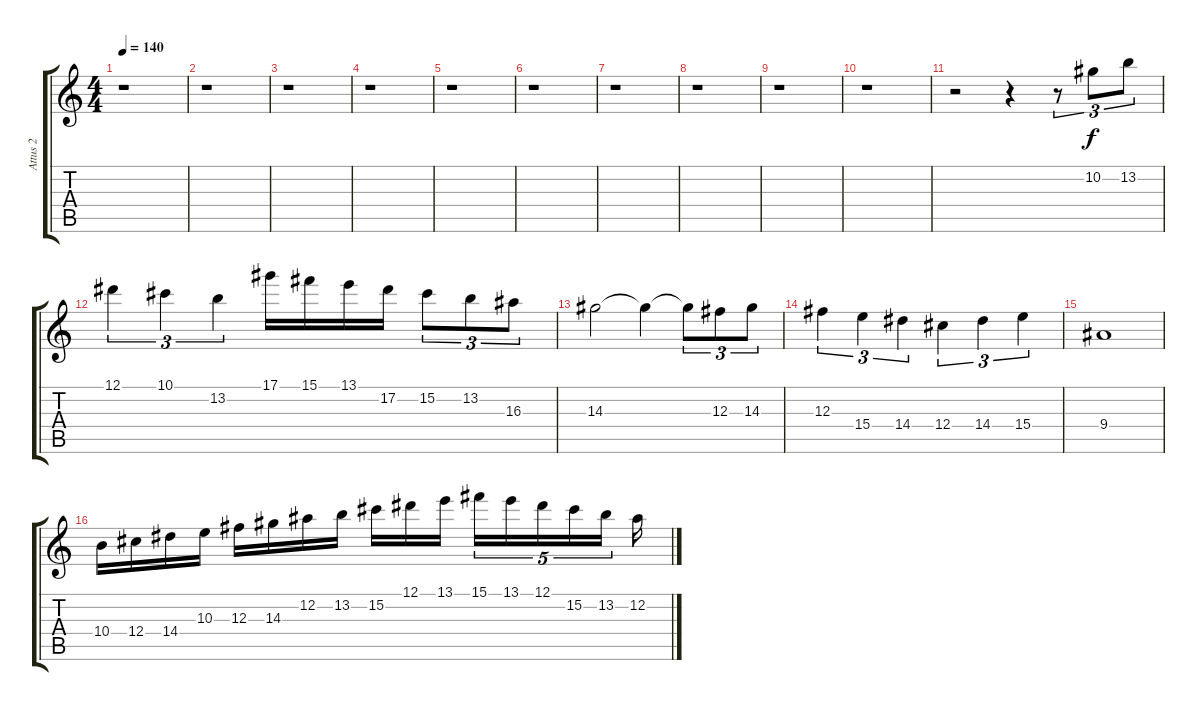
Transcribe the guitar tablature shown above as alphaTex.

\track ("Attus 2" "Attus 2") {instrument overdrivenguitar}
\staff {score tabs}
\tuning (Eb4 Bb3 Gb3 Db3 Ab2 Eb2) {hide}
\ts (4 4)
\tempo 140
\clef g2
\ks c
r.1{dy f} |
r.1 |
r.1 |
r.1 |
r.1 |
r.1 |
r.1 |
r.1 |
r.1 |
r.1 |
r.2 r.4 r.8{tu (3 2)} 10.2.8{tu (3 2)} 13.2.8{tu (3 2)} |
12.1.4{tu (3 2)} 10.1.4{tu (3 2)} 13.2.4{tu (3 2)} 17.1.16 15.1.16 13.1.16 17.2.16 15.2.8{tu (3 2)} 13.2.8{tu (3 2)} 16.3.8{tu (3 2)} |
14.3.2 14.3{t}.4 14.3{t}.8{tu (3 2)} 12.3.8{tu (3 2)} 14.3.8{tu (3 2)} |
12.3.4{tu (3 2)} 15.4.4{tu (3 2)} 14.4.4{tu (3 2)} 12.4.4{tu (3 2)} 14.4.4{tu (3 2)} 15.4.4{tu (3 2)} |
9.4.1 |
10.4.16 12.4.16 14.4.16 10.3.16 12.3.16 14.3.16 12.2.16 13.2.16 15.2.16 12.1.16 13.1.16 15.1.16{tu (5 4)} 13.1.16{tu (5 4)} 12.1.16{tu (5 4)} 15.2.16{tu (5 4)} 13.2.16{tu (5 4)} 12.2.16
